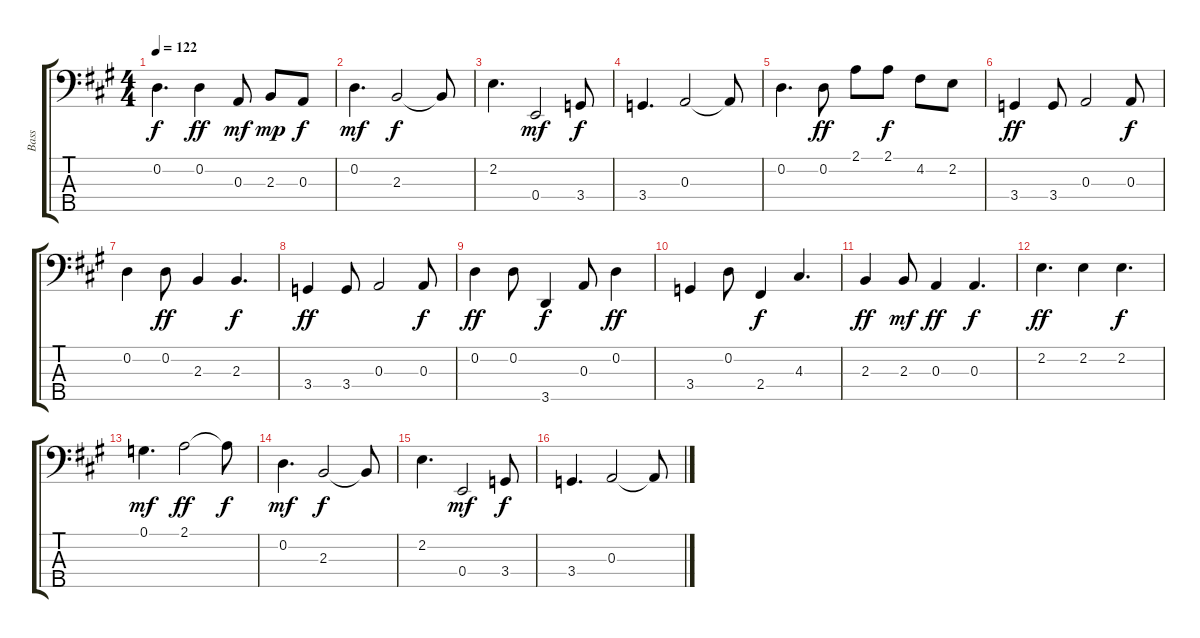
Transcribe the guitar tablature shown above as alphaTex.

\track ("Bass" "Bass") {instrument electricbassfinger}
\staff {score tabs}
\tuning (G2 D2 A1 E1 B0) {hide}
\ts (4 4)
\tempo 122
\clef f4
\ks a
0.2.4{d dy f} 0.2.4{dy ff} 0.3.8{dy mf} 2.3.8{dy mp} 0.3.8{dy f} |
0.2.4{d dy mf} 2.3.2{dy f} 2.3{t}.8 |
2.2.4{d} 0.4.2{dy mf} 3.4.8{dy f} |
3.4.4{d} 0.3.2 0.3{t}.8 |
0.2.4{d} 0.2.8{dy ff} 2.1.8 2.1.8{dy f} 4.2.8 2.2.8 |
3.4.4{dy ff} 3.4.8 0.3.2 0.3.8{dy f} |
0.2.4 0.2.8{dy ff} 2.3.4 2.3.4{d dy f} |
3.4.4{dy ff} 3.4.8 0.3.2 0.3.8{dy f} |
0.2.4{dy ff} 0.2.8 3.5.4{dy f} 0.3.8 0.2.4{dy ff} |
3.4.4 0.2.8 2.4.4{dy f} 4.3.4{d} |
2.3.4{dy ff} 2.3.8{dy mf} 0.3.4{dy ff} 0.3.4{d dy f} |
2.2.4{d dy ff} 2.2.4 2.2.4{d dy f} |
0.1.4{d dy mf} 2.1.2{dy ff} 2.1{t}.8{dy f} |
0.2.4{d dy mf} 2.3.2{dy f} 2.3{t}.8 |
2.2.4{d} 0.4.2{dy mf} 3.4.8{dy f} |
3.4.4{d} 0.3.2 0.3{t}.8
